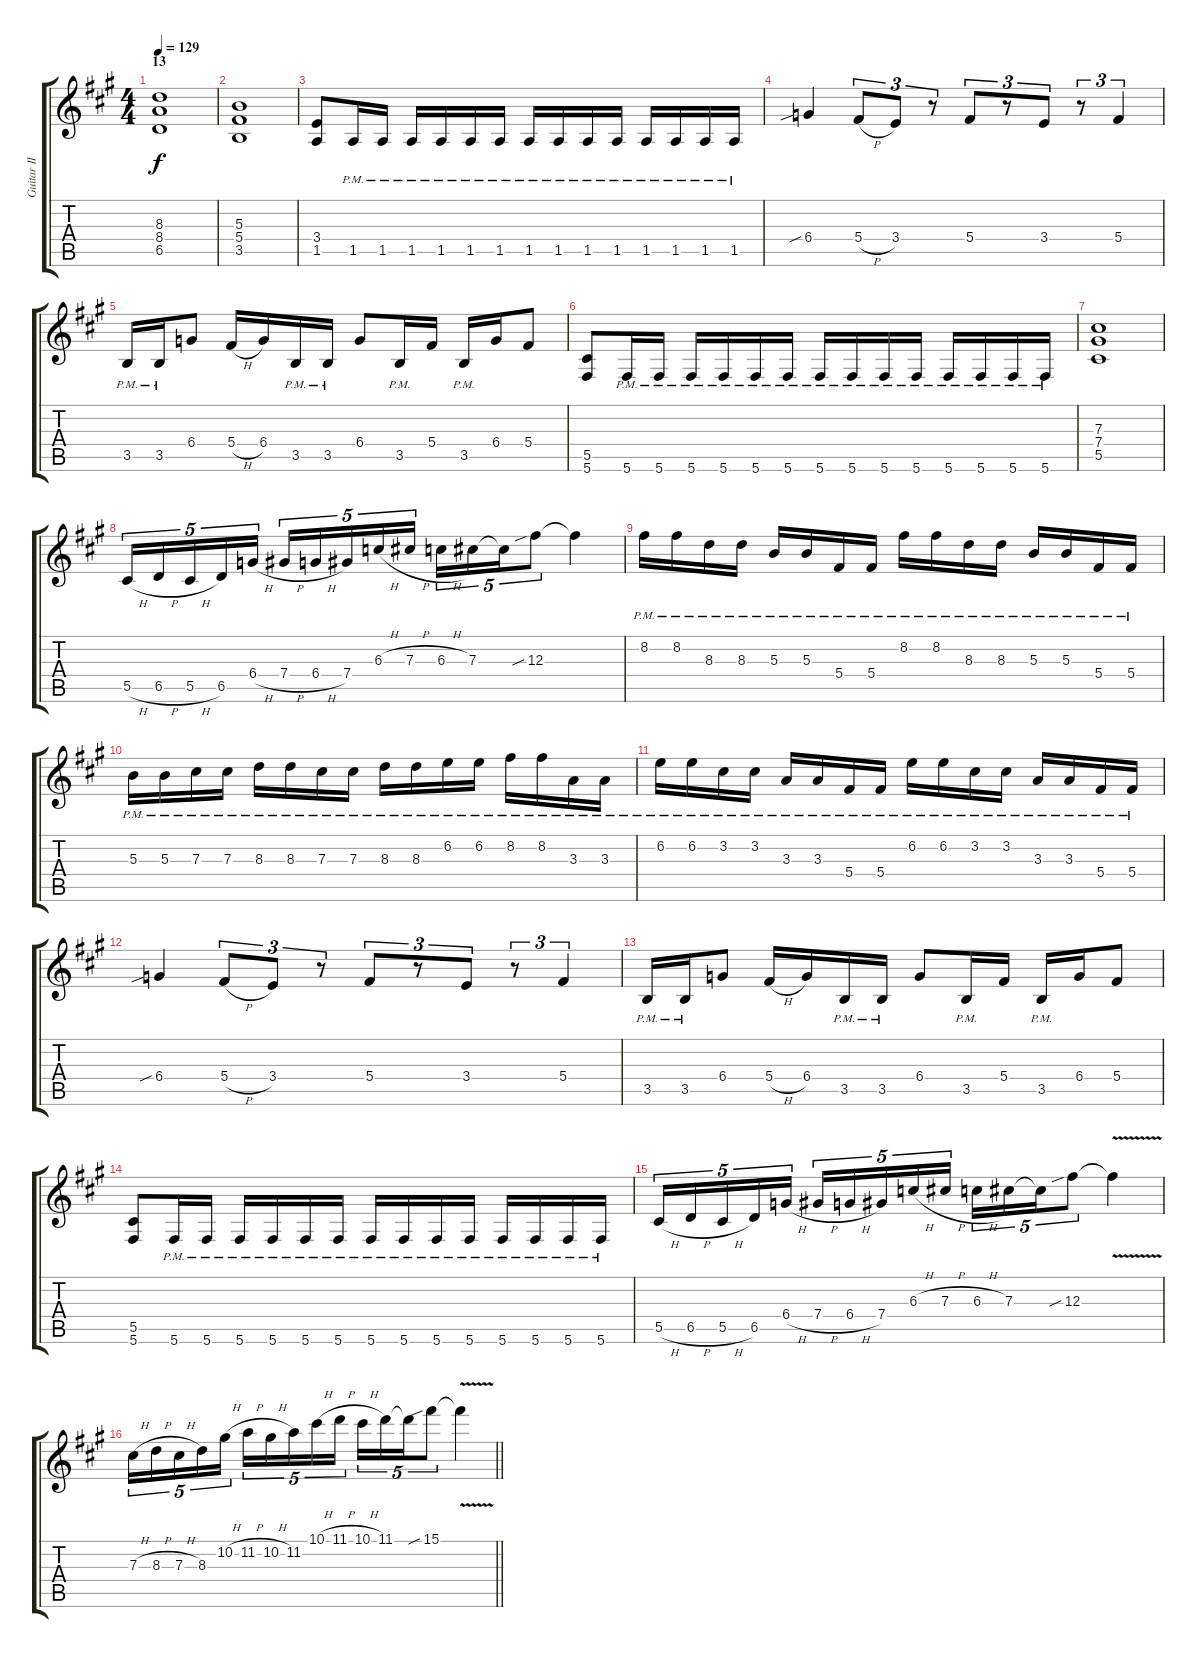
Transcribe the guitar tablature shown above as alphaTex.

\track ("Guitar II (Teru)" "Guitar II ") {instrument distortionguitar}
\staff {score tabs}
\tuning (Eb4 Bb3 Gb3 Db3 Ab2 Db2) {hide}
\ts (4 4)
\section ("" "13")
\tempo 129
\clef g2
\ks f#minor
(8.3 8.4 6.5).1{dy f balance 3} |
(5.3 5.4 3.5).1 |
(3.4 1.5).8 1.5{pm}.16 1.5{pm}.16 1.5{pm}.16 1.5{pm}.16 1.5{pm}.16 1.5{pm}.16 1.5{pm}.16 1.5{pm}.16 1.5{pm}.16 1.5{pm}.16 1.5{pm}.16 1.5{pm}.16 1.5{pm}.16 1.5{pm}.16 |
6.4{sib}.4 5.4{h}.8{tu (3 2)} 3.4.8{tu (3 2)} r.8{tu (3 2)} 5.4.8{tu (3 2)} r.8{tu (3 2)} 3.4.8{tu (3 2)} r.8{tu (3 2)} 5.4.4{tu (3 2)} |
3.5{pm}.16 3.5{pm}.16 6.4.8 5.4{h}.16 6.4.16 3.5{pm}.16 3.5{pm}.16 6.4.8 3.5{pm}.16 5.4.16 3.5{pm}.16 6.4.16 5.4.8 |
(5.5 5.6).8 5.6{pm}.16 5.6{pm}.16 5.6{pm}.16 5.6{pm}.16 5.6{pm}.16 5.6{pm}.16 5.6{pm}.16 5.6{pm}.16 5.6{pm}.16 5.6{pm}.16 5.6{pm}.16 5.6{pm}.16 5.6{pm}.16 5.6{pm}.16 |
(7.3 7.4 5.5).1 |
5.5{h}.16{tu (5 4)} 6.5{h}.16{tu (5 4)} 5.5{h}.16{tu (5 4)} 6.5.16{tu (5 4)} 6.4{h}.16{tu (5 4)} 7.4{h}.16{tu (5 4)} 6.4{h}.16{tu (5 4)} 7.4.16{tu (5 4)} 6.3{h}.16{tu (5 4)} 7.3{h}.16{tu (5 4)} 6.3{h}.16{tu (5 4)} 7.3.16{tu (5 4)} 7.3{t}.16{tu (5 4)} 12.3{sib}.8{tu (5 4)} 12.3{t}.4 |
8.2{pm}.16 8.2{pm}.16 8.3{pm}.16 8.3{pm}.16 5.3{pm}.16 5.3{pm}.16 5.4{pm}.16 5.4{pm}.16 8.2{pm}.16 8.2{pm}.16 8.3{pm}.16 8.3{pm}.16 5.3{pm}.16 5.3{pm}.16 5.4{pm}.16 5.4{pm}.16 |
5.3{pm}.16 5.3{pm}.16 7.3{pm}.16 7.3{pm}.16 8.3{pm}.16 8.3{pm}.16 7.3{pm}.16 7.3{pm}.16 8.3{pm}.16 8.3{pm}.16 6.2{pm}.16 6.2{pm}.16 8.2{pm}.16 8.2{pm}.16 3.3{pm}.16 3.3{pm}.16 |
6.2{pm}.16 6.2{pm}.16 3.2{pm}.16 3.2{pm}.16 3.3{pm}.16 3.3{pm}.16 5.4{pm}.16 5.4{pm}.16 6.2{pm}.16 6.2{pm}.16 3.2{pm}.16 3.2{pm}.16 3.3{pm}.16 3.3{pm}.16 5.4{pm}.16 5.4{pm}.16 |
6.4{sib}.4 5.4{h}.8{tu (3 2)} 3.4.8{tu (3 2)} r.8{tu (3 2)} 5.4.8{tu (3 2)} r.8{tu (3 2)} 3.4.8{tu (3 2)} r.8{tu (3 2)} 5.4.4{tu (3 2)} |
3.5{pm}.16 3.5{pm}.16 6.4.8 5.4{h}.16 6.4.16 3.5{pm}.16 3.5{pm}.16 6.4.8 3.5{pm}.16 5.4.16 3.5{pm}.16 6.4.16 5.4.8 |
(5.5 5.6).8 5.6{pm}.16 5.6{pm}.16 5.6{pm}.16 5.6{pm}.16 5.6{pm}.16 5.6{pm}.16 5.6{pm}.16 5.6{pm}.16 5.6{pm}.16 5.6{pm}.16 5.6{pm}.16 5.6{pm}.16 5.6{pm}.16 5.6{pm}.16 |
5.5{h}.16{tu (5 4)} 6.5{h}.16{tu (5 4)} 5.5{h}.16{tu (5 4)} 6.5.16{tu (5 4)} 6.4{h}.16{tu (5 4)} 7.4{h}.16{tu (5 4)} 6.4{h}.16{tu (5 4)} 7.4.16{tu (5 4)} 6.3{h}.16{tu (5 4)} 7.3{h}.16{tu (5 4)} 6.3{h}.16{tu (5 4)} 7.3.16{tu (5 4)} 7.3{t}.16{tu (5 4)} 12.3{sib}.8{tu (5 4)} 12.3{v t}.4 |
\barLineRight lightlight
7.3{h}.16{tu (5 4)} 8.3{h}.16{tu (5 4)} 7.3{h}.16{tu (5 4)} 8.3.16{tu (5 4)} 10.2{h}.16{tu (5 4)} 11.2{h}.16{tu (5 4)} 10.2{h}.16{tu (5 4)} 11.2.16{tu (5 4)} 10.1{h}.16{tu (5 4)} 11.1{h}.16{tu (5 4)} 10.1{h}.16{tu (5 4)} 11.1.16{tu (5 4)} 11.1{t}.16{tu (5 4)} 15.1{sib}.8{tu (5 4)} 15.1{v t}.4
